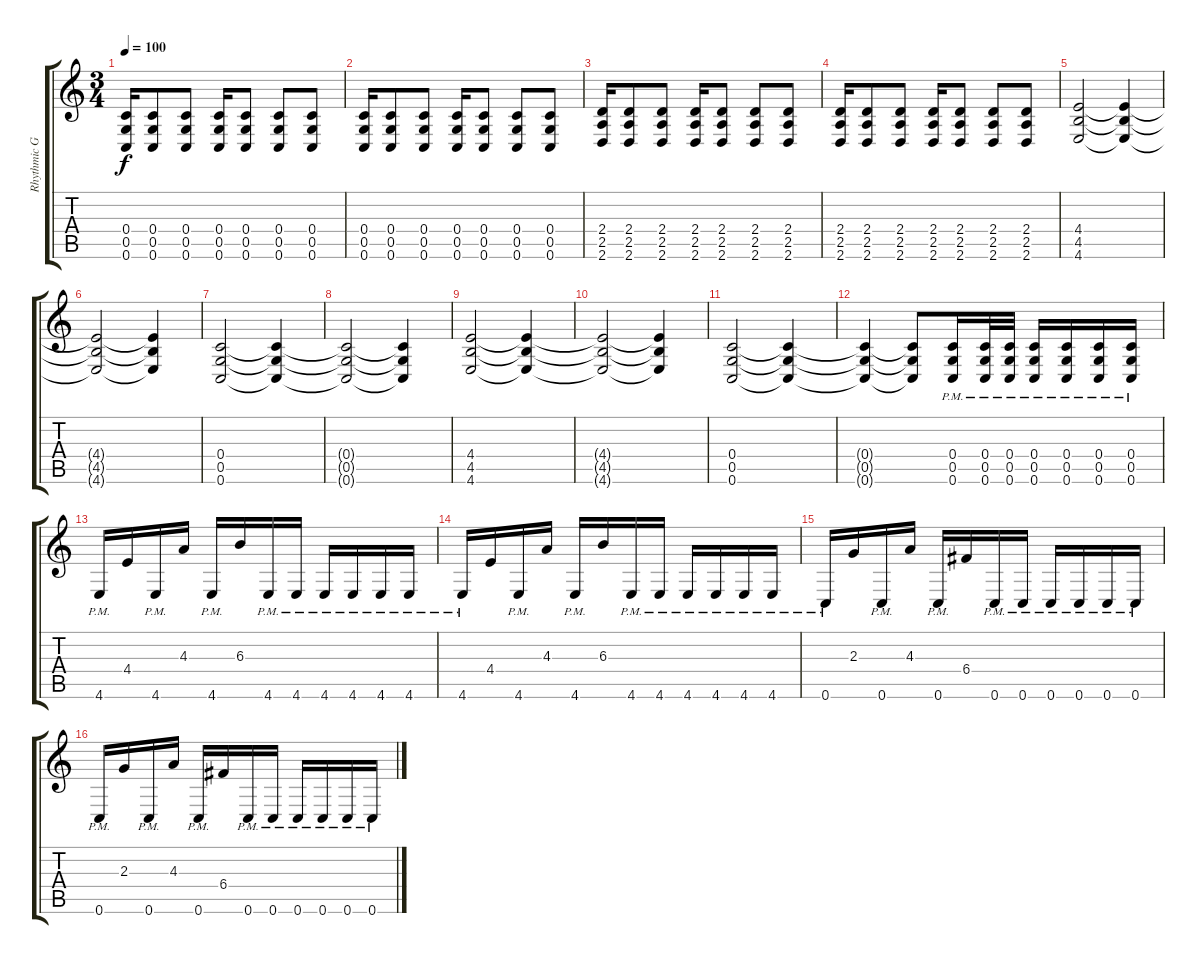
\track ("Rhythmic Guitar" "Rhythmic G") {instrument distortionguitar}
\staff {score tabs}
\tuning (D4 A3 F3 C3 G2 C2) {hide}
\ts (3 4)
\tempo 100
\clef g2
\ks c
(0.4 0.5 0.6).16{dy f} (0.4 0.5 0.6).8 (0.4 0.5 0.6).8 (0.4 0.5 0.6).16 (0.4 0.5 0.6).8 (0.4 0.5 0.6).8 (0.4 0.5 0.6).8 |
(0.4 0.5 0.6).16 (0.4 0.5 0.6).8 (0.4 0.5 0.6).8 (0.4 0.5 0.6).16 (0.4 0.5 0.6).8 (0.4 0.5 0.6).8 (0.4 0.5 0.6).8 |
(2.4 2.5 2.6).16 (2.4 2.5 2.6).8 (2.4 2.5 2.6).8 (2.4 2.5 2.6).16 (2.4 2.5 2.6).8 (2.4 2.5 2.6).8 (2.4 2.5 2.6).8 |
(2.4 2.5 2.6).16 (2.4 2.5 2.6).8 (2.4 2.5 2.6).8 (2.4 2.5 2.6).16 (2.4 2.5 2.6).8 (2.4 2.5 2.6).8 (2.4 2.5 2.6).8 |
(4.4 4.5 4.6).2 (4.4{t} 4.5{t} 4.6{t}).4 |
(4.4{t} 4.5{t} 4.6{t}).2 (4.4{t} 4.5{t} 4.6{t}).4 |
(0.4 0.5 0.6).2 (0.4{t} 0.5{t} 0.6{t}).4 |
(0.4{t} 0.5{t} 0.6{t}).2 (0.4{t} 0.5{t} 0.6{t}).4 |
(4.4 4.5 4.6).2 (4.4{t} 4.5{t} 4.6{t}).4 |
(4.4{t} 4.5{t} 4.6{t}).2 (4.4{t} 4.5{t} 4.6{t}).4 |
(0.4 0.5 0.6).2 (0.4{t} 0.5{t} 0.6{t}).4 |
(0.4{t} 0.5{t} 0.6{t}).4 (0.4{t} 0.5{t} 0.6{t}).8 (0.4{pm} 0.5{pm} 0.6{pm}).16 (0.4{pm} 0.5{pm} 0.6{pm}).32 (0.4{pm} 0.5{pm} 0.6{pm}).32 (0.4{pm} 0.5{pm} 0.6{pm}).16 (0.4{pm} 0.5{pm} 0.6{pm}).16 (0.4{pm} 0.5{pm} 0.6{pm}).16 (0.4{pm} 0.5{pm} 0.6{pm}).16 |
4.6{pm}.16 4.4.16 4.6{pm}.16 4.3.16 4.6{pm}.16 6.3.16 4.6{pm}.16 4.6{pm}.16 4.6{pm}.16 4.6{pm}.16 4.6{pm}.16 4.6{pm}.16 |
4.6{pm}.16 4.4.16 4.6{pm}.16 4.3.16 4.6{pm}.16 6.3.16 4.6{pm}.16 4.6{pm}.16 4.6{pm}.16 4.6{pm}.16 4.6{pm}.16 4.6{pm}.16 |
0.6{pm}.16 2.3.16 0.6{pm}.16 4.3.16 0.6{pm}.16 6.4.16 0.6{pm}.16 0.6{pm}.16 0.6{pm}.16 0.6{pm}.16 0.6{pm}.16 0.6{pm}.16 |
0.6{pm}.16 2.3.16 0.6{pm}.16 4.3.16 0.6{pm}.16 6.4.16 0.6{pm}.16 0.6{pm}.16 0.6{pm}.16 0.6{pm}.16 0.6{pm}.16 0.6{pm}.16
